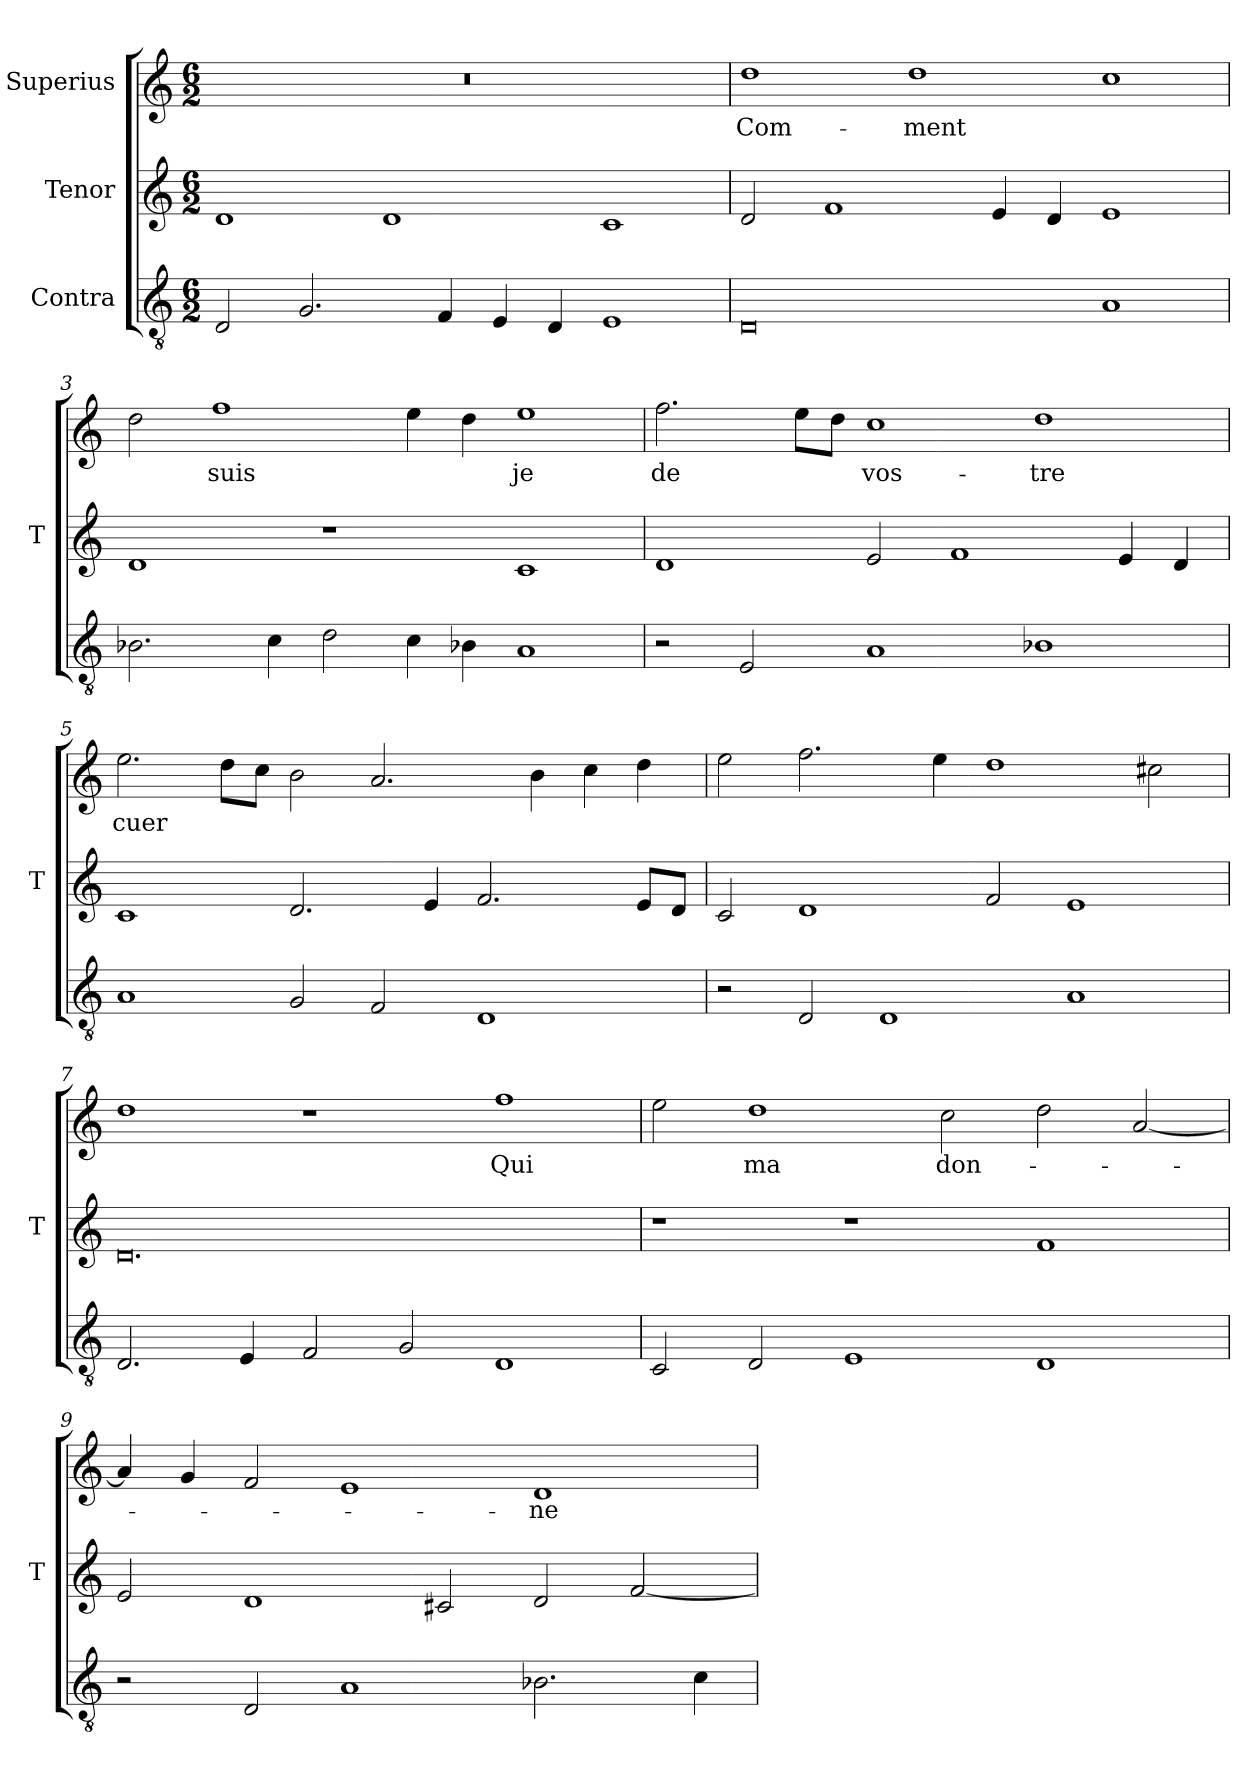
**kern	**kern	**kern	**text
*part3	*part2	*part1	*part1
*staff3	*staff2	*staff1	*staff1
*I"Contra	*I"Tenor	*I"Superius	*
*	*I'T	*	*
*clefGv2	*clefG2	*clefG2	*
*M6/2	*M6/2	*M6/2	*
=1	=1	=1	=1
2D	1d	0.r	.
2.G	.	.	.
.	1d	.	.
4F	.	.	.
4E	.	.	.
4D	.	.	.
1E	1c	.	.
=2	=2	=2	=2
0D	2d	1dd	Com-
.	1f	.	.
.	.	1dd	-ment
.	4e	.	.
.	4d	.	.
1A	1e	1cc	.
=3	=3	=3	=3
2.B-X	1d	2dd	.
.	.	1ff	-suis
4c	.	.	.
2d	1r	.	.
4c	.	4ee	.
4B-X	.	4dd	.
1A	1c	1ee	-je
=4	=4	=4	=4
2r	1d	2.ff	-de
2E	.	.	.
.	.	8ee\L	.
.	.	8dd\J	.
1A	2e	1cc	vos-
.	1f	.	.
1B-X	.	1dd	-tre
.	4e	.	.
.	4d	.	.
=5	=5	=5	=5
1A	1c	2.ee	-cuer
.	.	8dd\L	.
.	.	8cc\J	.
2G	2.d	2b	.
2F	.	2.a	.
.	4e	.	.
1D	2.f	.	.
.	.	4b	.
.	.	4cc	.
.	8e/L	4dd	.
.	8d/J	.	.
=6	=6	=6	=6
2r	2c	2ee	.
2D	1d	2.ff	.
1D	.	.	.
.	.	4ee	.
.	2f	1dd	.
1A	1e	.	.
.	.	2cc#X	.
=7	=7	=7	=7
2.D	0.d	1dd	.
4E	.	.	.
2F	.	1r	.
2G	.	.	.
1D	.	1ff	-Qui
=8	=8	=8	=8
2C	1r	2ee	.
2D	.	1dd	-ma
1E	1r	.	.
.	.	2cc	don-
1D	1f	2dd	.
.	.	[2a	.
=9	=9	=9	=9
2r	2e	4a]	.
.	.	4g	.
2D	1d	2f	.
1A	.	1e	.
.	2c#X	.	.
2.B-X	2d	1d	-ne
.	[2f	.	.
4c	.	.	.
=	=	=	=
*-	*-	*-	*-
